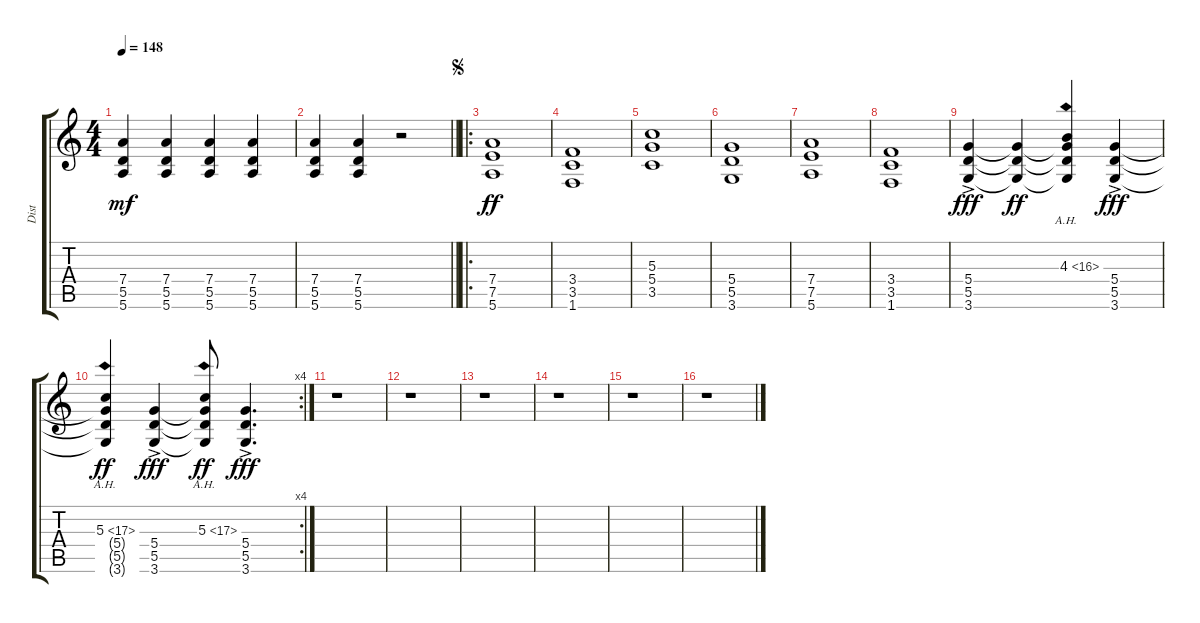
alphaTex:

\track ("Dist" "Dist") {instrument distortionguitar}
\staff {score tabs}
\tuning (E4 B3 G3 D3 A2 E2) {hide}
\ts (4 4)
\tempo 148
\clef g2
\ks c
(7.4 5.5 5.6).4{dy mf} (7.4 5.5 5.6).4 (7.4 5.5 5.6).4 (7.4 5.5 5.6).4 |
\barLineRight lightlight
(7.4 5.5 5.6).4 (7.4 5.5 5.6).4 r.2 |
\ro
\jump segno
(7.4 7.5 5.6).1{dy ff} |
(3.4 3.5 1.6).1 |
(5.3 5.4 3.5).1 |
(5.4 5.5 3.6).1 |
(7.4 7.5 5.6).1 |
(3.4 3.5 1.6).1 |
(5.4{ac} 5.5{ac} 3.6{ac}).4{dy fff} (5.4{t} 5.5{t} 3.6{t}).4{dy ff} (4.3{ah 12} 5.4{t} 5.5{t} 3.6{t}).4 (5.4{ac} 5.5{ac} 3.6{ac}).4{dy fff} |
\rc 4
(5.3{ah 12} 5.4{t} 5.5{t} 3.6{t}).4{dy ff} (5.4{ac} 5.5{ac} 3.6{ac}).4{dy fff} (5.3{ah 12} 5.4{t} 5.5{t} 3.6{t}).8{dy ff} (5.4{ac} 5.5{ac} 3.6{ac}).4{d dy fff} |
r.1 |
r.1 |
r.1 |
r.1 |
r.1 |
r.1
